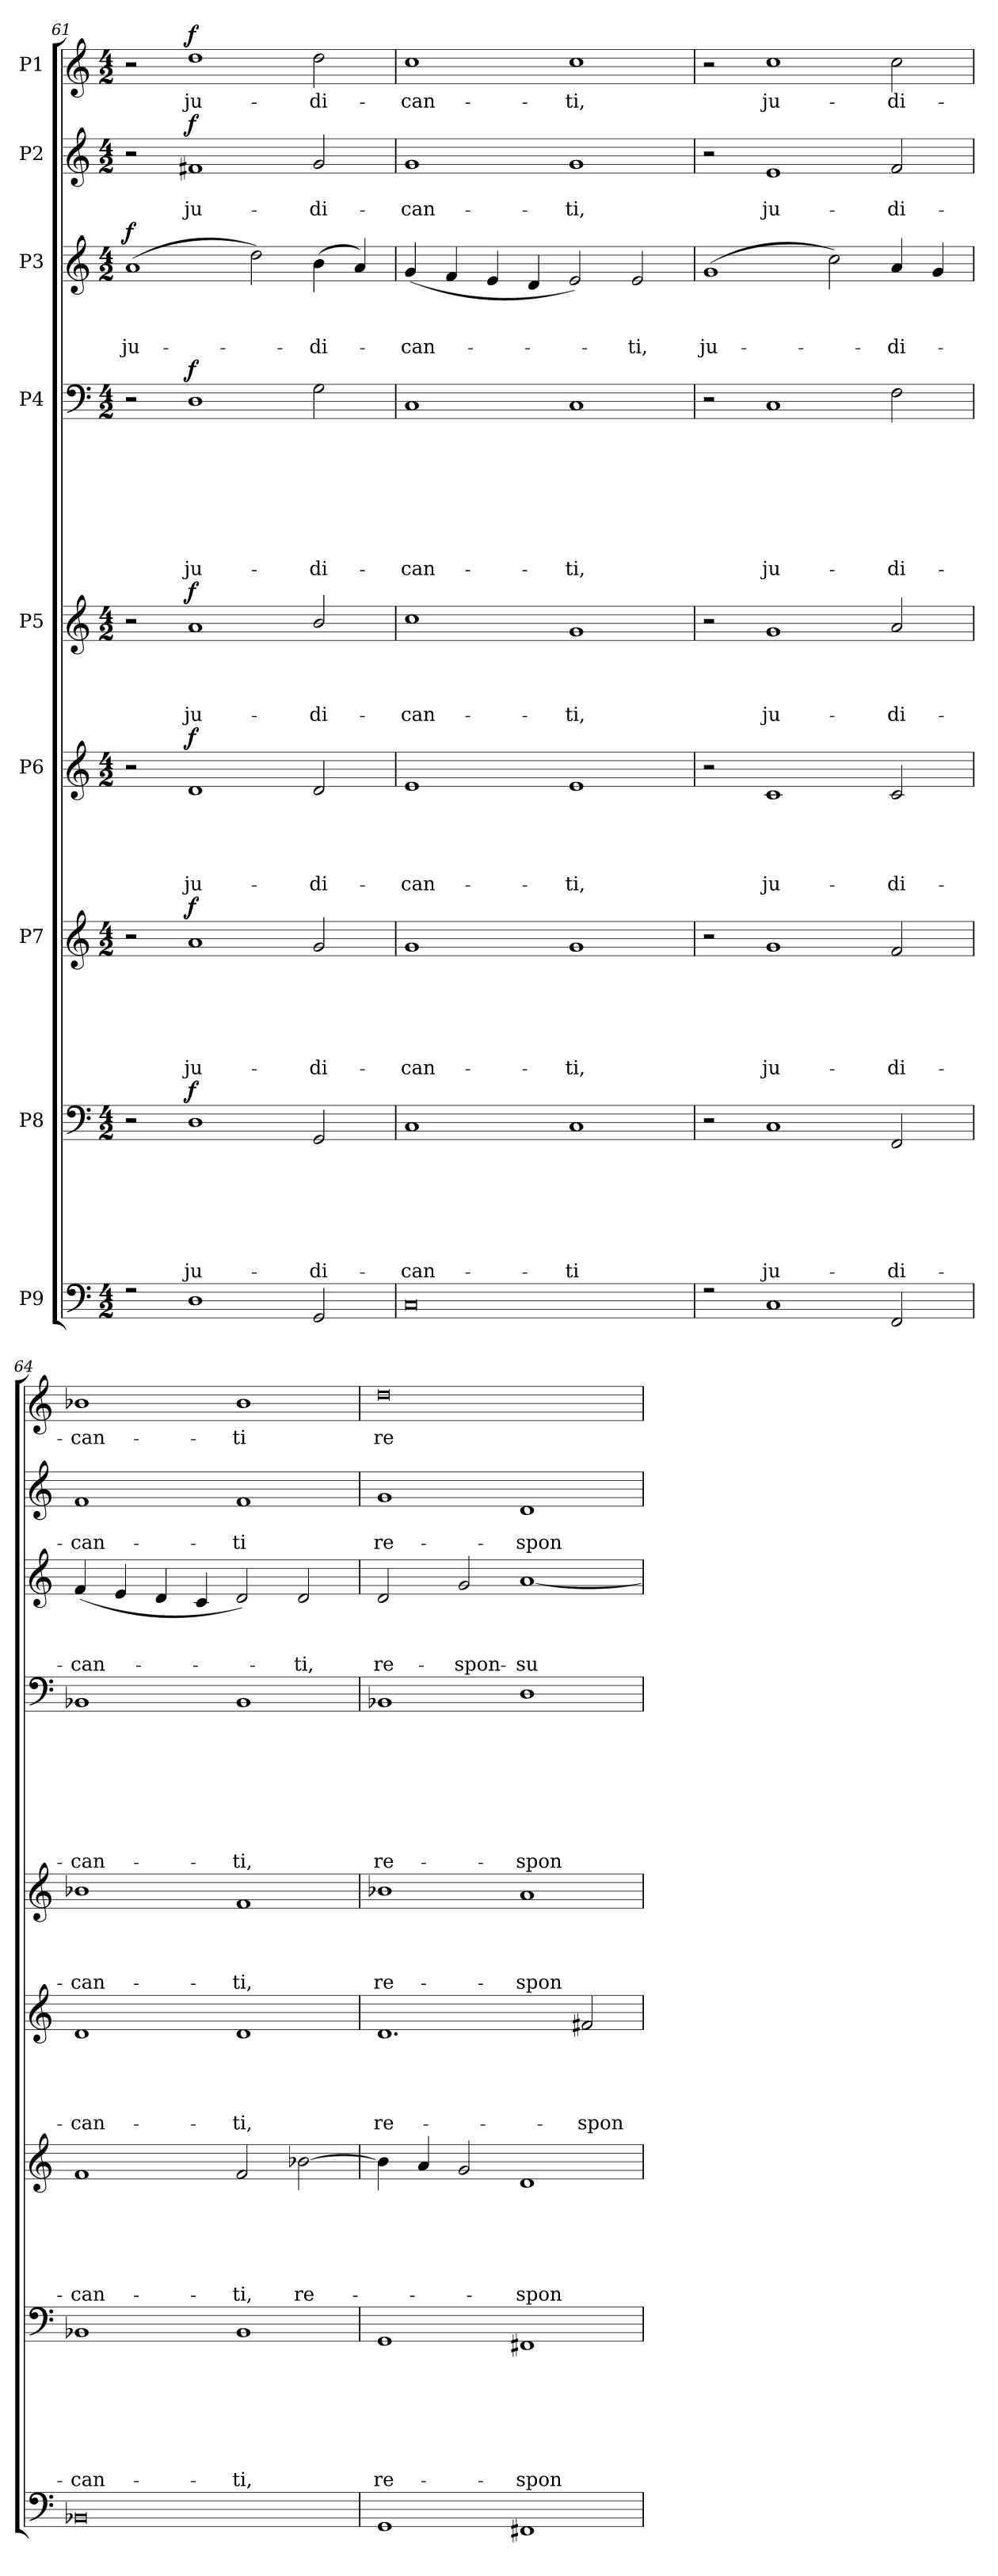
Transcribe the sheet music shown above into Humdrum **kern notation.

**kern	**kern	**text	**text	**text	**text	**text	**text	**text	**dynam	**kern	**text	**text	**text	**text	**text	**text	**dynam	**kern	**text	**text	**text	**text	**text	**dynam	**kern	**text	**text	**text	**text	**dynam	**kern	**text	**text	**text	**text	**text	**text	**text	**text	**dynam	**kern	**text	**text	**text	**dynam	**kern	**text	**text	**dynam	**kern	**text	**dynam
*part9	*part8	*part8	*part8	*part8	*part8	*part8	*part8	*part8	*part8	*part7	*part7	*part7	*part7	*part7	*part7	*part7	*part7	*part6	*part6	*part6	*part6	*part6	*part6	*part6	*part5	*part5	*part5	*part5	*part5	*part5	*part4	*part4	*part4	*part4	*part4	*part4	*part4	*part4	*part4	*part4	*part3	*part3	*part3	*part3	*part3	*part2	*part2	*part2	*part2	*part1	*part1	*part1
*staff9	*staff8	*staff8	*staff8	*staff8	*staff8	*staff8	*staff8	*staff8	*staff8	*staff7	*staff7	*staff7	*staff7	*staff7	*staff7	*staff7	*staff7	*staff6	*staff6	*staff6	*staff6	*staff6	*staff6	*staff6	*staff5	*staff5	*staff5	*staff5	*staff5	*staff5	*staff4	*staff4	*staff4	*staff4	*staff4	*staff4	*staff4	*staff4	*staff4	*staff4	*staff3	*staff3	*staff3	*staff3	*staff3	*staff2	*staff2	*staff2	*staff2	*staff1	*staff1	*staff1
*I"P9	*I"P8	*	*	*	*	*	*	*	*	*I"P7	*	*	*	*	*	*	*	*I"P6	*	*	*	*	*	*	*I"P5	*	*	*	*	*	*I"P4	*	*	*	*	*	*	*	*	*	*I"P3	*	*	*	*	*I"P2	*	*	*	*I"P1	*	*
*clefF4	*clefF4	*	*	*	*	*	*	*	*	*clefG2	*	*	*	*	*	*	*	*clefG2	*	*	*	*	*	*	*clefG2	*	*	*	*	*	*clefF4	*	*	*	*	*	*	*	*	*	*clefG2	*	*	*	*	*clefG2	*	*	*	*clefG2	*	*
*	*	*	*	*	*	*	*	*	*	*ITrd7c12	*	*	*	*	*	*	*	*	*	*	*	*	*	*	*	*	*	*	*	*	*	*	*	*	*	*	*	*	*	*	*ITrd7c12	*	*	*	*	*	*	*	*	*	*	*
*k[]	*k[]	*	*	*	*	*	*	*	*	*k[]	*	*	*	*	*	*	*	*k[]	*	*	*	*	*	*	*k[]	*	*	*	*	*	*k[]	*	*	*	*	*	*	*	*	*	*k[]	*	*	*	*	*k[]	*	*	*	*k[]	*	*
*C:	*C:	*	*	*	*	*	*	*	*	*C:	*	*	*	*	*	*	*	*C:	*	*	*	*	*	*	*C:	*	*	*	*	*	*C:	*	*	*	*	*	*	*	*	*	*C:	*	*	*	*	*C:	*	*	*	*C:	*	*
*M4/2	*M4/2	*	*	*	*	*	*	*	*	*M4/2	*	*	*	*	*	*	*	*M4/2	*	*	*	*	*	*	*M4/2	*	*	*	*	*	*M4/2	*	*	*	*	*	*	*	*	*	*M4/2	*	*	*	*	*M4/2	*	*	*	*M4/2	*	*
=61	=61	=61	=61	=61	=61	=61	=61	=61	=61	=61	=61	=61	=61	=61	=61	=61	=61	=61	=61	=61	=61	=61	=61	=61	=61	=61	=61	=61	=61	=61	=61	=61	=61	=61	=61	=61	=61	=61	=61	=61	=61	=61	=61	=61	=61	=61	=61	=61	=61	=61	=61	=61
*^	*	*	*	*	*	*	*	*	*	*	*	*	*	*	*	*	*	*	*	*	*	*	*	*	*	*	*	*	*	*	*	*	*	*	*	*	*	*	*	*	*	*	*	*	*	*	*	*	*	*	*	*
!	!	!	!	!	!	!	!	!	!	!	!	!	!	!	!	!	!	!	!	!	!	!	!	!	!	!	!	!	!	!	!	!	!	!	!	!	!	!	!	!	!	!	!	!	!LO:LY:b	!LO:DY:a	!	!	!	!	!	!	!
2r	0ryy	2r	.	.	.	.	.	.	.	.	2r	.	.	.	.	.	.	.	2r	.	.	.	.	.	.	2r	.	.	.	.	.	2r	.	.	.	.	.	.	.	.	.	(>1A	.	.	ju-	f	2r	.	.	.	2r	.	.
!	!	!	!	!	!	!	!	!	!LO:LY:b	!LO:DY:a	!	!	!	!	!	!	!LO:LY:b	!LO:DY:a	!	!	!	!	!	!LO:LY:b	!LO:DY:a	!	!	!	!	!LO:LY:b	!LO:DY:a	!	!	!	!	!	!	!	!	!LO:LY:b	!LO:DY:a	!	!	!	!	!	!	!	!LO:LY:b	!LO:DY:a	!	!LO:LY:b	!LO:DY:a
1D	.	1D	.	.	.	.	.	.	ju-	f	1A	.	.	.	.	.	ju-	f	1d	.	.	.	.	ju-	f	1a	.	.	.	ju-	f	1D	.	.	.	.	.	.	.	ju-	f	.	.	.	.	.	1f#X	.	ju-	f	1dd	ju-	f
.	.	.	.	.	.	.	.	.	.	.	.	.	.	.	.	.	.	.	.	.	.	.	.	.	.	.	.	.	.	.	.	.	.	.	.	.	.	.	.	.	.	2d\)	.	.	.	.	.	.	.	.	.	.	.
!	!	!	!	!	!	!	!	!	!LO:LY:b	!	!	!	!	!	!	!	!LO:LY:b	!	!	!	!	!	!	!LO:LY:b	!	!	!	!	!	!LO:LY:b	!	!	!	!	!	!	!	!	!	!LO:LY:b	!	!	!	!	!LO:LY:b	!	!	!	!LO:LY:b	!	!	!LO:LY:b	!
2GG/	.	2GG/	.	.	.	.	.	.	-di-	.	2G/	.	.	.	.	.	-di-	.	2d/	.	.	.	.	-di-	.	2b/	.	.	.	-di-	.	2G\	.	.	.	.	.	.	.	-di-	.	(>4B\	.	.	-di-	.	2g/	.	-di-	.	2dd\	-di-	.
.	.	.	.	.	.	.	.	.	.	.	.	.	.	.	.	.	.	.	.	.	.	.	.	.	.	.	.	.	.	.	.	.	.	.	.	.	.	.	.	.	.	4A/)	.	.	.	.	.	.	.	.	.	.	.
=62	=62	=62	=62	=62	=62	=62	=62	=62	=62	=62	=62	=62	=62	=62	=62	=62	=62	=62	=62	=62	=62	=62	=62	=62	=62	=62	=62	=62	=62	=62	=62	=62	=62	=62	=62	=62	=62	=62	=62	=62	=62	=62	=62	=62	=62	=62	=62	=62	=62	=62	=62	=62	=62
!	!	!	!	!	!	!	!	!	!LO:LY:b	!	!	!	!	!	!	!	!LO:LY:b	!	!	!	!	!	!	!LO:LY:b	!	!	!	!	!	!LO:LY:b	!	!	!	!	!	!	!	!	!	!LO:LY:b	!	!	!	!	!LO:LY:b	!	!	!	!LO:LY:b	!	!	!LO:LY:b	!
0C	0ryy	1C	.	.	.	.	.	.	-can-	.	1G	.	.	.	.	.	-can-	.	1e	.	.	.	.	-can-	.	1cc	.	.	.	-can-	.	1C	.	.	.	.	.	.	.	-can-	.	(<4G/	.	.	-can-	.	1g	.	-can-	.	1cc	-can-	.
.	.	.	.	.	.	.	.	.	.	.	.	.	.	.	.	.	.	.	.	.	.	.	.	.	.	.	.	.	.	.	.	.	.	.	.	.	.	.	.	.	.	4F/	.	.	.	.	.	.	.	.	.	.	.
.	.	.	.	.	.	.	.	.	.	.	.	.	.	.	.	.	.	.	.	.	.	.	.	.	.	.	.	.	.	.	.	.	.	.	.	.	.	.	.	.	.	4E/	.	.	.	.	.	.	.	.	.	.	.
.	.	.	.	.	.	.	.	.	.	.	.	.	.	.	.	.	.	.	.	.	.	.	.	.	.	.	.	.	.	.	.	.	.	.	.	.	.	.	.	.	.	4D/	.	.	.	.	.	.	.	.	.	.	.
!	!	!	!	!	!	!	!	!	!LO:LY:b	!	!	!	!	!	!	!	!LO:LY:b	!	!	!	!	!	!	!LO:LY:b	!	!	!	!	!	!LO:LY:b	!	!	!	!	!	!	!	!	!	!LO:LY:b	!	!	!	!	!	!	!	!	!LO:LY:b	!	!	!LO:LY:b	!
.	.	1C	.	.	.	.	.	.	-ti	.	1G	.	.	.	.	.	-ti,	.	1e	.	.	.	.	-ti,	.	1g	.	.	.	-ti,	.	1C	.	.	.	.	.	.	.	-ti,	.	2E/)	.	.	.	.	1g	.	-ti,	.	1cc	-ti,	.
!	!	!	!	!	!	!	!	!	!	!	!	!	!	!	!	!	!	!	!	!	!	!	!	!	!	!	!	!	!	!	!	!	!	!	!	!	!	!	!	!	!	!	!	!	!LO:LY:b	!	!	!	!	!	!	!	!
.	.	.	.	.	.	.	.	.	.	.	.	.	.	.	.	.	.	.	.	.	.	.	.	.	.	.	.	.	.	.	.	.	.	.	.	.	.	.	.	.	.	2E/	.	.	-ti,	.	.	.	.	.	.	.	.
!!LO:PB:g=z
=63	=63	=63	=63	=63	=63	=63	=63	=63	=63	=63	=63	=63	=63	=63	=63	=63	=63	=63	=63	=63	=63	=63	=63	=63	=63	=63	=63	=63	=63	=63	=63	=63	=63	=63	=63	=63	=63	=63	=63	=63	=63	=63	=63	=63	=63	=63	=63	=63	=63	=63	=63	=63	=63
!	!	!	!	!	!	!	!	!	!	!	!	!	!	!	!	!	!	!	!	!	!	!	!	!	!	!	!	!	!	!	!	!	!	!	!	!	!	!	!	!	!	!	!	!	!LO:LY:b	!	!	!	!	!	!	!	!
2r	0ryy	2r	.	.	.	.	.	.	.	.	2r	.	.	.	.	.	.	.	2r	.	.	.	.	.	.	2r	.	.	.	.	.	2r	.	.	.	.	.	.	.	.	.	(>1G	.	.	ju-	.	2r	.	.	.	2r	.	.
!	!	!	!	!	!	!	!	!	!LO:LY:b	!	!	!	!	!	!	!	!LO:LY:b	!	!	!	!	!	!	!LO:LY:b	!	!	!	!	!	!LO:LY:b	!	!	!	!	!	!	!	!	!	!LO:LY:b	!	!	!	!	!	!	!	!	!LO:LY:b	!	!	!LO:LY:b	!
1C	.	1C	.	.	.	.	.	.	ju-	.	1G	.	.	.	.	.	ju-	.	1c	.	.	.	.	ju-	.	1g	.	.	.	ju-	.	1C	.	.	.	.	.	.	.	ju-	.	.	.	.	.	.	1e	.	ju-	.	1cc	ju-	.
.	.	.	.	.	.	.	.	.	.	.	.	.	.	.	.	.	.	.	.	.	.	.	.	.	.	.	.	.	.	.	.	.	.	.	.	.	.	.	.	.	.	2c\)	.	.	.	.	.	.	.	.	.	.	.
!	!	!	!	!	!	!	!	!	!LO:LY:b	!	!	!	!	!	!	!	!LO:LY:b	!	!	!	!	!	!	!LO:LY:b	!	!	!	!	!	!LO:LY:b	!	!	!	!	!	!	!	!	!	!LO:LY:b	!	!	!	!	!LO:LY:b	!	!	!	!LO:LY:b	!	!	!LO:LY:b	!
2FF/	.	2FF/	.	.	.	.	.	.	-di-	.	2F/	.	.	.	.	.	-di-	.	2c/	.	.	.	.	-di-	.	2a/	.	.	.	-di-	.	2F\	.	.	.	.	.	.	.	-di-	.	4A/	.	.	-di-	.	2f/	.	-di-	.	2cc\	-di-	.
.	.	.	.	.	.	.	.	.	.	.	.	.	.	.	.	.	.	.	.	.	.	.	.	.	.	.	.	.	.	.	.	.	.	.	.	.	.	.	.	.	.	4G/	.	.	.	.	.	.	.	.	.	.	.
=64	=64	=64	=64	=64	=64	=64	=64	=64	=64	=64	=64	=64	=64	=64	=64	=64	=64	=64	=64	=64	=64	=64	=64	=64	=64	=64	=64	=64	=64	=64	=64	=64	=64	=64	=64	=64	=64	=64	=64	=64	=64	=64	=64	=64	=64	=64	=64	=64	=64	=64	=64	=64	=64
!	!	!	!	!	!	!	!	!	!LO:LY:b	!	!	!	!	!	!	!	!LO:LY:b	!	!	!	!	!	!	!LO:LY:b	!	!	!	!	!	!LO:LY:b	!	!	!	!	!	!	!	!	!	!LO:LY:b	!	!	!	!	!LO:LY:b	!	!	!	!LO:LY:b	!	!	!LO:LY:b	!
0BB-X	0ryy	1BB-X	.	.	.	.	.	.	-can-	.	1F	.	.	.	.	.	-can-	.	1d	.	.	.	.	-can-	.	1b-X	.	.	.	-can-	.	1BB-X	.	.	.	.	.	.	.	-can-	.	(<4F/	.	.	-can-	.	1f	.	-can-	.	1b-X	-can-	.
.	.	.	.	.	.	.	.	.	.	.	.	.	.	.	.	.	.	.	.	.	.	.	.	.	.	.	.	.	.	.	.	.	.	.	.	.	.	.	.	.	.	4E/	.	.	.	.	.	.	.	.	.	.	.
.	.	.	.	.	.	.	.	.	.	.	.	.	.	.	.	.	.	.	.	.	.	.	.	.	.	.	.	.	.	.	.	.	.	.	.	.	.	.	.	.	.	4D/	.	.	.	.	.	.	.	.	.	.	.
.	.	.	.	.	.	.	.	.	.	.	.	.	.	.	.	.	.	.	.	.	.	.	.	.	.	.	.	.	.	.	.	.	.	.	.	.	.	.	.	.	.	4C/	.	.	.	.	.	.	.	.	.	.	.
!	!	!	!	!	!	!	!	!	!LO:LY:b	!	!	!	!	!	!	!	!LO:LY:b	!	!	!	!	!	!	!LO:LY:b	!	!	!	!	!	!LO:LY:b	!	!	!	!	!	!	!	!	!	!LO:LY:b	!	!	!	!	!	!	!	!	!LO:LY:b	!	!	!LO:LY:b	!
.	.	1BB-	.	.	.	.	.	.	-ti,	.	2F/	.	.	.	.	.	-ti,	.	1d	.	.	.	.	-ti,	.	1f	.	.	.	-ti,	.	1BB-	.	.	.	.	.	.	.	-ti,	.	2D/)	.	.	.	.	1f	.	-ti	.	1b-	-ti	.
!	!	!	!	!	!	!	!	!	!	!	!	!	!	!	!	!	!LO:LY:b	!	!	!	!	!	!	!	!	!	!	!	!	!	!	!	!	!	!	!	!	!	!	!	!	!	!	!	!LO:LY:b	!	!	!	!	!	!	!	!
.	.	.	.	.	.	.	.	.	.	.	[>2B-X\	.	.	.	.	.	re-	.	.	.	.	.	.	.	.	.	.	.	.	.	.	.	.	.	.	.	.	.	.	.	.	2D/	.	.	-ti,	.	.	.	.	.	.	.	.
=65	=65	=65	=65	=65	=65	=65	=65	=65	=65	=65	=65	=65	=65	=65	=65	=65	=65	=65	=65	=65	=65	=65	=65	=65	=65	=65	=65	=65	=65	=65	=65	=65	=65	=65	=65	=65	=65	=65	=65	=65	=65	=65	=65	=65	=65	=65	=65	=65	=65	=65	=65	=65	=65
!	!	!	!	!	!	!	!	!	!LO:LY:b	!	!	!	!	!	!	!	!	!	!	!	!	!	!	!LO:LY:b	!	!	!	!	!	!LO:LY:b	!	!	!	!	!	!	!	!	!	!LO:LY:b	!	!	!	!	!LO:LY:b	!	!	!	!LO:LY:b	!	!	!LO:LY:b	!
1GG	0ryy	1GG	.	.	.	.	.	.	re-	.	4B-\]	.	.	.	.	.	.	.	1.d	.	.	.	.	re-	.	1b-X	.	.	.	re-	.	1BB-X	.	.	.	.	.	.	.	re-	.	2D/	.	.	re-	.	1g	.	re-	.	0dd	re-	.
.	.	.	.	.	.	.	.	.	.	.	4A/	.	.	.	.	.	.	.	.	.	.	.	.	.	.	.	.	.	.	.	.	.	.	.	.	.	.	.	.	.	.	.	.	.	.	.	.	.	.	.	.	.	.
!	!	!	!	!	!	!	!	!	!	!	!	!	!	!	!	!	!	!	!	!	!	!	!	!	!	!	!	!	!	!	!	!	!	!	!	!	!	!	!	!	!	!	!	!	!LO:LY:b	!	!	!	!	!	!	!	!
.	.	.	.	.	.	.	.	.	.	.	2G/	.	.	.	.	.	.	.	.	.	.	.	.	.	.	.	.	.	.	.	.	.	.	.	.	.	.	.	.	.	.	2G/	.	.	-spon-	.	.	.	.	.	.	.	.
!	!	!	!	!	!	!	!	!	!LO:LY:b	!	!	!	!	!	!	!	!LO:LY:b	!	!	!	!	!	!	!	!	!	!	!	!	!LO:LY:b	!	!	!	!	!	!	!	!	!	!LO:LY:b	!	!	!	!	!LO:LY:b	!	!	!	!LO:LY:b	!	!	!	!
1FF#X	.	1FF#X	.	.	.	.	.	.	-spon-	.	1D	.	.	.	.	.	-spon-	.	.	.	.	.	.	.	.	1a	.	.	.	-spon-	.	1D	.	.	.	.	.	.	.	-spon-	.	[>1A	.	.	-su-	.	1d	.	-spon-	.	.	.	.
!	!	!	!	!	!	!	!	!	!	!	!	!	!	!	!	!	!	!	!	!	!	!	!	!LO:LY:b	!	!	!	!	!	!	!	!	!	!	!	!	!	!	!	!	!	!	!	!	!	!	!	!	!	!	!	!	!
.	.	.	.	.	.	.	.	.	.	.	.	.	.	.	.	.	.	.	2f#X/	.	.	.	.	-spon-	.	.	.	.	.	.	.	.	.	.	.	.	.	.	.	.	.	.	.	.	.	.	.	.	.	.	.	.	.
*v	*v	*	*	*	*	*	*	*	*	*	*	*	*	*	*	*	*	*	*	*	*	*	*	*	*	*	*	*	*	*	*	*	*	*	*	*	*	*	*	*	*	*	*	*	*	*	*	*	*	*	*	*	*
=	=	=	=	=	=	=	=	=	=	=	=	=	=	=	=	=	=	=	=	=	=	=	=	=	=	=	=	=	=	=	=	=	=	=	=	=	=	=	=	=	=	=	=	=	=	=	=	=	=	=	=	=
*-	*-	*-	*-	*-	*-	*-	*-	*-	*-	*-	*-	*-	*-	*-	*-	*-	*-	*-	*-	*-	*-	*-	*-	*-	*-	*-	*-	*-	*-	*-	*-	*-	*-	*-	*-	*-	*-	*-	*-	*-	*-	*-	*-	*-	*-	*-	*-	*-	*-	*-	*-	*-
